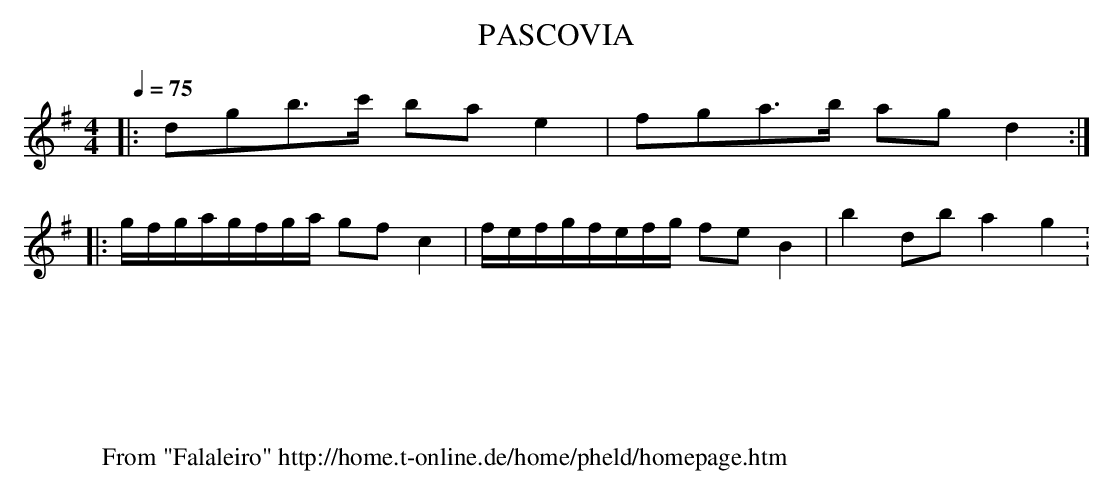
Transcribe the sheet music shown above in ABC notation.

X:1
T:PASCOVIA
M:4/4
L:1/8
Q:1/4=75
K:G
|:dgb3/2c'/2 bae2|fga3/2b/2 agd2:|
|:g/2f/2g/2a/2g/2f/2g/2a/2 gfc2|f/2e/2f/2g/2f/2e/2f/2g/2 feB2|b2db a2g2:
|
W:
W: From "Falaleiro" http://home.t-online.de/home/pheld/homepage.htm
